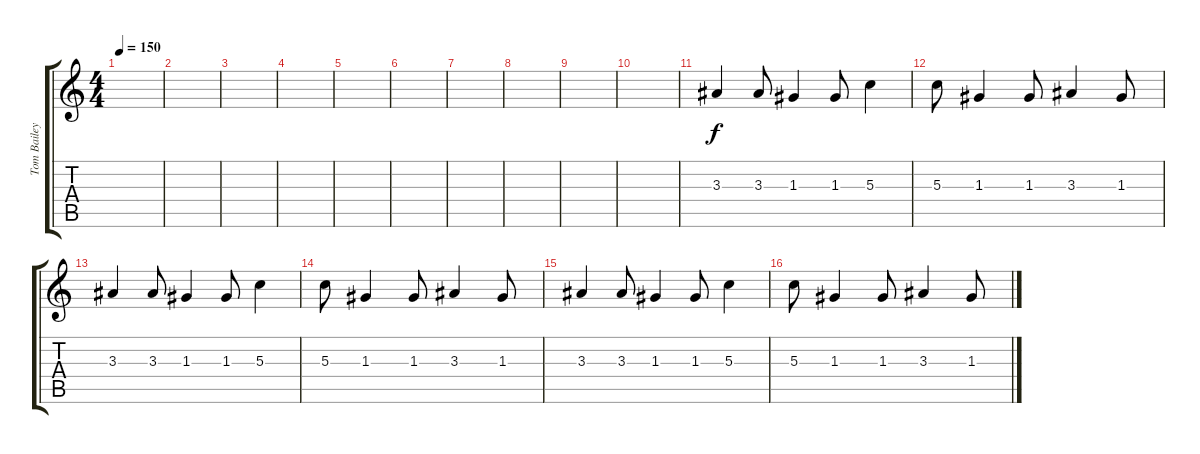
\track ("Tom Bailey (Bass)" "Tom Bailey") {instrument electricbassfinger}
\staff {score tabs}
\tuning (E4 B3 G3 D3 A2 E2) {hide}
\ts (4 4)
\tempo 150
\clef g2
\ks c
|
|
|
|
|
|
|
|
|
|
3.3.4 3.3.8 1.3.4 1.3.8 5.3.4 |
5.3.8 1.3.4 1.3.8 3.3.4 1.3.8 |
3.3.4 3.3.8 1.3.4 1.3.8 5.3.4 |
5.3.8 1.3.4 1.3.8 3.3.4 1.3.8 |
3.3.4 3.3.8 1.3.4 1.3.8 5.3.4 |
5.3.8 1.3.4 1.3.8 3.3.4 1.3.8
